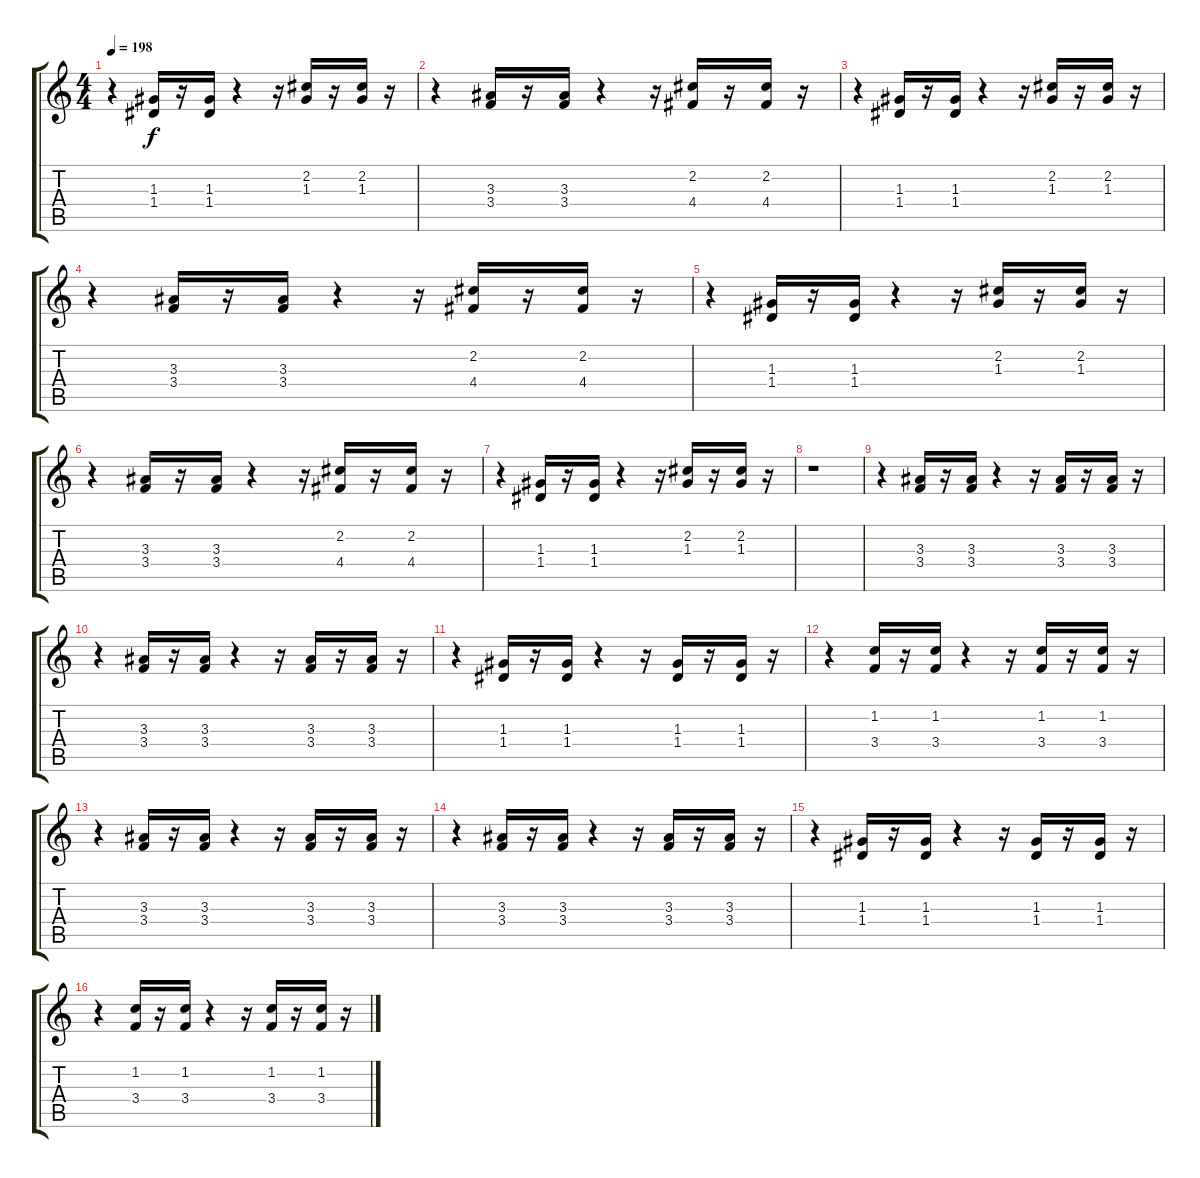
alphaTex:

\track "" {instrument electricguitarmuted}
\staff {score tabs}
\tuning (E4 B3 G3 D3 A2 E2) {hide}
\ts (4 4)
\tempo 198
\clef g2
\ks c
r.4{dy f} (1.3 1.4).16 r.16 (1.3 1.4).16 r.4 r.16 (2.2 1.3).16 r.16 (2.2 1.3).16 r.16 |
r.4 (3.3 3.4).16 r.16 (3.3 3.4).16 r.4 r.16 (2.2 4.4).16 r.16 (2.2 4.4).16 r.16 |
r.4 (1.3 1.4).16 r.16 (1.3 1.4).16 r.4 r.16 (2.2 1.3).16 r.16 (2.2 1.3).16 r.16 |
r.4 (3.3 3.4).16 r.16 (3.3 3.4).16 r.4 r.16 (2.2 4.4).16 r.16 (2.2 4.4).16 r.16 |
r.4 (1.3 1.4).16 r.16 (1.3 1.4).16 r.4 r.16 (2.2 1.3).16 r.16 (2.2 1.3).16 r.16 |
r.4 (3.3 3.4).16 r.16 (3.3 3.4).16 r.4 r.16 (2.2 4.4).16 r.16 (2.2 4.4).16 r.16 |
r.4 (1.3 1.4).16 r.16 (1.3 1.4).16 r.4 r.16 (2.2 1.3).16 r.16 (2.2 1.3).16 r.16 |
r.1 |
r.4 (3.3 3.4).16 r.16 (3.3 3.4).16 r.4 r.16 (3.3 3.4).16 r.16 (3.3 3.4).16 r.16 |
r.4 (3.3 3.4).16 r.16 (3.3 3.4).16 r.4 r.16 (3.3 3.4).16 r.16 (3.3 3.4).16 r.16 |
r.4 (1.3 1.4).16 r.16 (1.3 1.4).16 r.4 r.16 (1.3 1.4).16 r.16 (1.3 1.4).16 r.16 |
r.4 (1.2 3.4).16 r.16 (1.2 3.4).16 r.4 r.16 (1.2 3.4).16 r.16 (1.2 3.4).16 r.16 |
r.4 (3.3 3.4).16 r.16 (3.3 3.4).16 r.4 r.16 (3.3 3.4).16 r.16 (3.3 3.4).16 r.16 |
r.4 (3.3 3.4).16 r.16 (3.3 3.4).16 r.4 r.16 (3.3 3.4).16 r.16 (3.3 3.4).16 r.16 |
r.4 (1.3 1.4).16 r.16 (1.3 1.4).16 r.4 r.16 (1.3 1.4).16 r.16 (1.3 1.4).16 r.16 |
r.4 (1.2 3.4).16 r.16 (1.2 3.4).16 r.4 r.16 (1.2 3.4).16 r.16 (1.2 3.4).16 r.16
